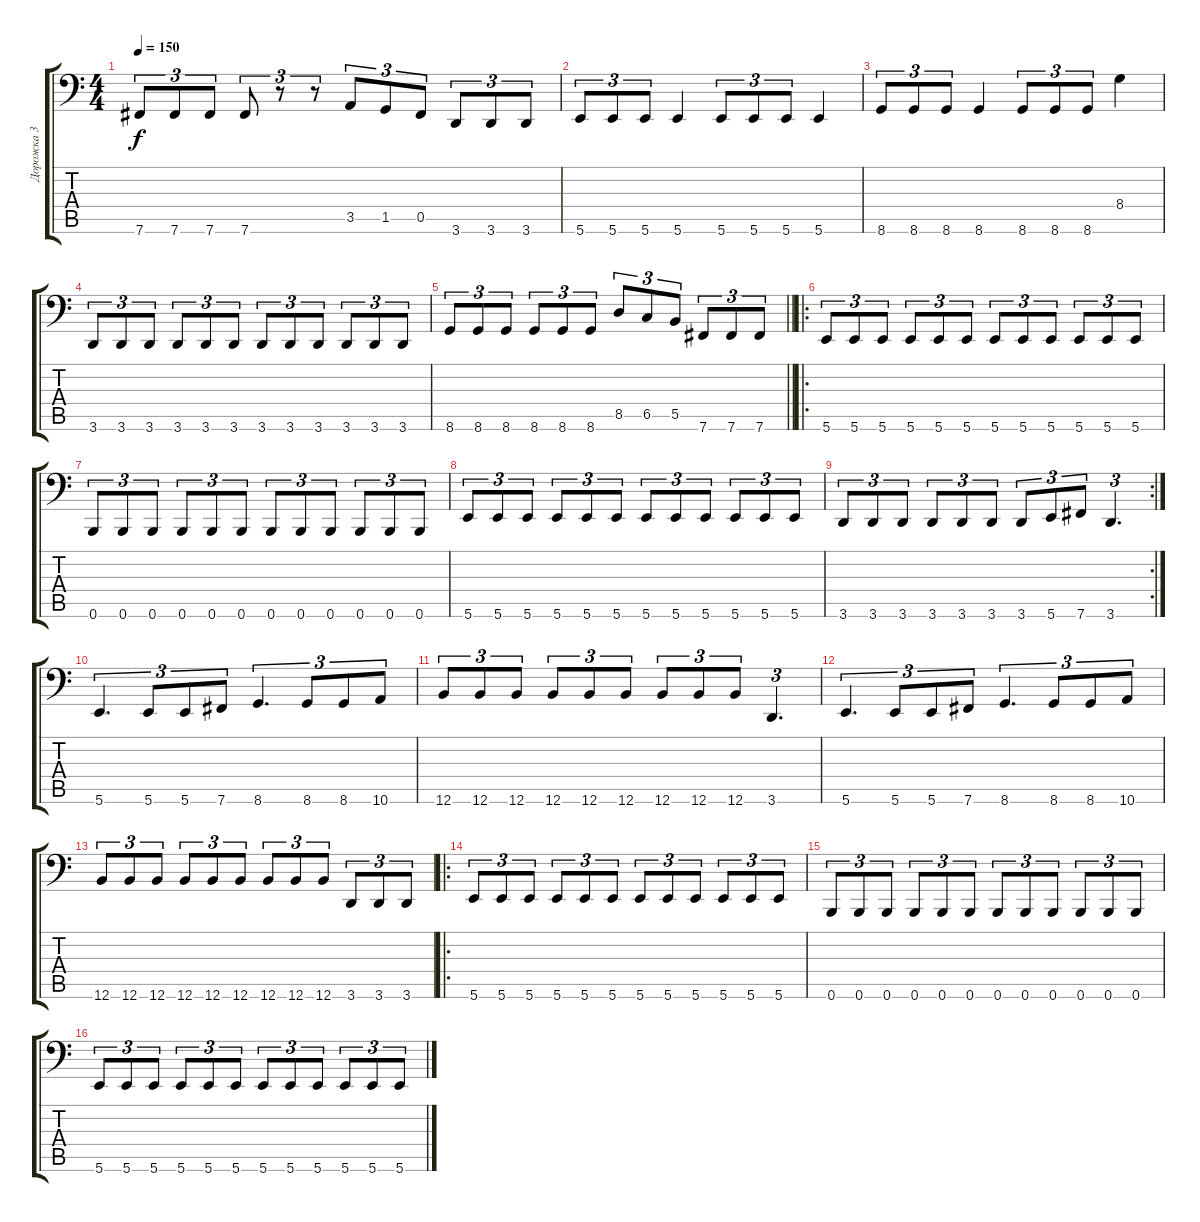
\track ("Дорожка 3" "Дорожка 3") {instrument electricbassfinger}
\staff {score tabs}
\tuning (Db3 Ab2 E2 B1 Gb1 B0) {hide}
\ts (4 4)
\tempo 150
\clef f4
\ks c
7.6.8{tu (3 2) dy f} 7.6.8{tu (3 2)} 7.6.8{tu (3 2)} 7.6.8{tu (3 2)} r.8{tu (3 2)} r.8{tu (3 2)} 3.5.8{tu (3 2)} 1.5.8{tu (3 2)} 0.5.8{tu (3 2)} 3.6.8{tu (3 2)} 3.6.8{tu (3 2)} 3.6.8{tu (3 2)} |
5.6.8{tu (3 2)} 5.6.8{tu (3 2)} 5.6.8{tu (3 2)} 5.6.4 5.6.8{tu (3 2)} 5.6.8{tu (3 2)} 5.6.8{tu (3 2)} 5.6.4 |
8.6.8{tu (3 2)} 8.6.8{tu (3 2)} 8.6.8{tu (3 2)} 8.6.4 8.6.8{tu (3 2)} 8.6.8{tu (3 2)} 8.6.8{tu (3 2)} 8.4.4 |
3.6.8{tu (3 2)} 3.6.8{tu (3 2)} 3.6.8{tu (3 2)} 3.6.8{tu (3 2)} 3.6.8{tu (3 2)} 3.6.8{tu (3 2)} 3.6.8{tu (3 2)} 3.6.8{tu (3 2)} 3.6.8{tu (3 2)} 3.6.8{tu (3 2)} 3.6.8{tu (3 2)} 3.6.8{tu (3 2)} |
\barLineRight lightlight
8.6.8{tu (3 2)} 8.6.8{tu (3 2)} 8.6.8{tu (3 2)} 8.6.8{tu (3 2)} 8.6.8{tu (3 2)} 8.6.8{tu (3 2)} 8.5.8{tu (3 2)} 6.5.8{tu (3 2)} 5.5.8{tu (3 2)} 7.6.8{tu (3 2)} 7.6.8{tu (3 2)} 7.6.8{tu (3 2)} |
\ro
\section ("" " ")
5.6.8{tu (3 2)} 5.6.8{tu (3 2)} 5.6.8{tu (3 2)} 5.6.8{tu (3 2)} 5.6.8{tu (3 2)} 5.6.8{tu (3 2)} 5.6.8{tu (3 2)} 5.6.8{tu (3 2)} 5.6.8{tu (3 2)} 5.6.8{tu (3 2)} 5.6.8{tu (3 2)} 5.6.8{tu (3 2)} |
0.6.8{tu (3 2)} 0.6.8{tu (3 2)} 0.6.8{tu (3 2)} 0.6.8{tu (3 2)} 0.6.8{tu (3 2)} 0.6.8{tu (3 2)} 0.6.8{tu (3 2)} 0.6.8{tu (3 2)} 0.6.8{tu (3 2)} 0.6.8{tu (3 2)} 0.6.8{tu (3 2)} 0.6.8{tu (3 2)} |
5.6.8{tu (3 2)} 5.6.8{tu (3 2)} 5.6.8{tu (3 2)} 5.6.8{tu (3 2)} 5.6.8{tu (3 2)} 5.6.8{tu (3 2)} 5.6.8{tu (3 2)} 5.6.8{tu (3 2)} 5.6.8{tu (3 2)} 5.6.8{tu (3 2)} 5.6.8{tu (3 2)} 5.6.8{tu (3 2)} |
\rc 2
3.6.8{tu (3 2)} 3.6.8{tu (3 2)} 3.6.8{tu (3 2)} 3.6.8{tu (3 2)} 3.6.8{tu (3 2)} 3.6.8{tu (3 2)} 3.6.8{tu (3 2)} 5.6.8{tu (3 2)} 7.6.8{tu (3 2)} 3.6.4{d tu (3 2)} |
5.6.4{d tu (3 2)} 5.6.8{tu (3 2)} 5.6.8{tu (3 2)} 7.6.8{tu (3 2)} 8.6.4{d tu (3 2)} 8.6.8{tu (3 2)} 8.6.8{tu (3 2)} 10.6.8{tu (3 2)} |
12.6.8{tu (3 2)} 12.6.8{tu (3 2)} 12.6.8{tu (3 2)} 12.6.8{tu (3 2)} 12.6.8{tu (3 2)} 12.6.8{tu (3 2)} 12.6.8{tu (3 2)} 12.6.8{tu (3 2)} 12.6.8{tu (3 2)} 3.6.4{d tu (3 2)} |
5.6.4{d tu (3 2)} 5.6.8{tu (3 2)} 5.6.8{tu (3 2)} 7.6.8{tu (3 2)} 8.6.4{d tu (3 2)} 8.6.8{tu (3 2)} 8.6.8{tu (3 2)} 10.6.8{tu (3 2)} |
12.6.8{tu (3 2)} 12.6.8{tu (3 2)} 12.6.8{tu (3 2)} 12.6.8{tu (3 2)} 12.6.8{tu (3 2)} 12.6.8{tu (3 2)} 12.6.8{tu (3 2)} 12.6.8{tu (3 2)} 12.6.8{tu (3 2)} 3.6.8{tu (3 2)} 3.6.8{tu (3 2)} 3.6.8{tu (3 2)} |
\ro
5.6.8{tu (3 2)} 5.6.8{tu (3 2)} 5.6.8{tu (3 2)} 5.6.8{tu (3 2)} 5.6.8{tu (3 2)} 5.6.8{tu (3 2)} 5.6.8{tu (3 2)} 5.6.8{tu (3 2)} 5.6.8{tu (3 2)} 5.6.8{tu (3 2)} 5.6.8{tu (3 2)} 5.6.8{tu (3 2)} |
0.6.8{tu (3 2)} 0.6.8{tu (3 2)} 0.6.8{tu (3 2)} 0.6.8{tu (3 2)} 0.6.8{tu (3 2)} 0.6.8{tu (3 2)} 0.6.8{tu (3 2)} 0.6.8{tu (3 2)} 0.6.8{tu (3 2)} 0.6.8{tu (3 2)} 0.6.8{tu (3 2)} 0.6.8{tu (3 2)} |
5.6.8{tu (3 2)} 5.6.8{tu (3 2)} 5.6.8{tu (3 2)} 5.6.8{tu (3 2)} 5.6.8{tu (3 2)} 5.6.8{tu (3 2)} 5.6.8{tu (3 2)} 5.6.8{tu (3 2)} 5.6.8{tu (3 2)} 5.6.8{tu (3 2)} 5.6.8{tu (3 2)} 5.6.8{tu (3 2)}
